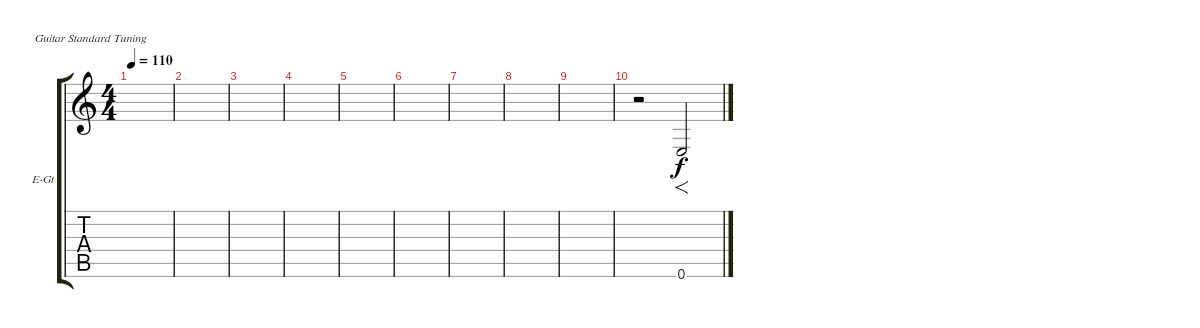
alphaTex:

\defaultSystemsLayout 4
\bracketExtendMode groupsimilarinstruments
\firstSystemTrackNameOrientation horizontal
\otherSystemsTrackNameOrientation horizontal
\track ("Electric Guitar" "E-Gt") {instrument overdrivenguitar}
\staff {score tabs}
\tuning (E4 B3 G3 D3 A2 E2)
\ts (4 4)
\tempo 110
\clef g2
\scale
0.333333
\ks c
|
\scale
0.333333 |
\scale
0.333333 |
\scale
0.333333 |
\scale
0.333333 |
\scale
0.333333 |
\scale
0.333333 |
\scale
0.333333 |
\scale
0.333333 |
\scale
0.333333 r.2 0.6.2{f} |
\scale
0.333333 |
\scale
0.333333 |
\scale
0.333333 |
\scale
0.333333 |
\scale
0.333333 |
\scale
0.333333
